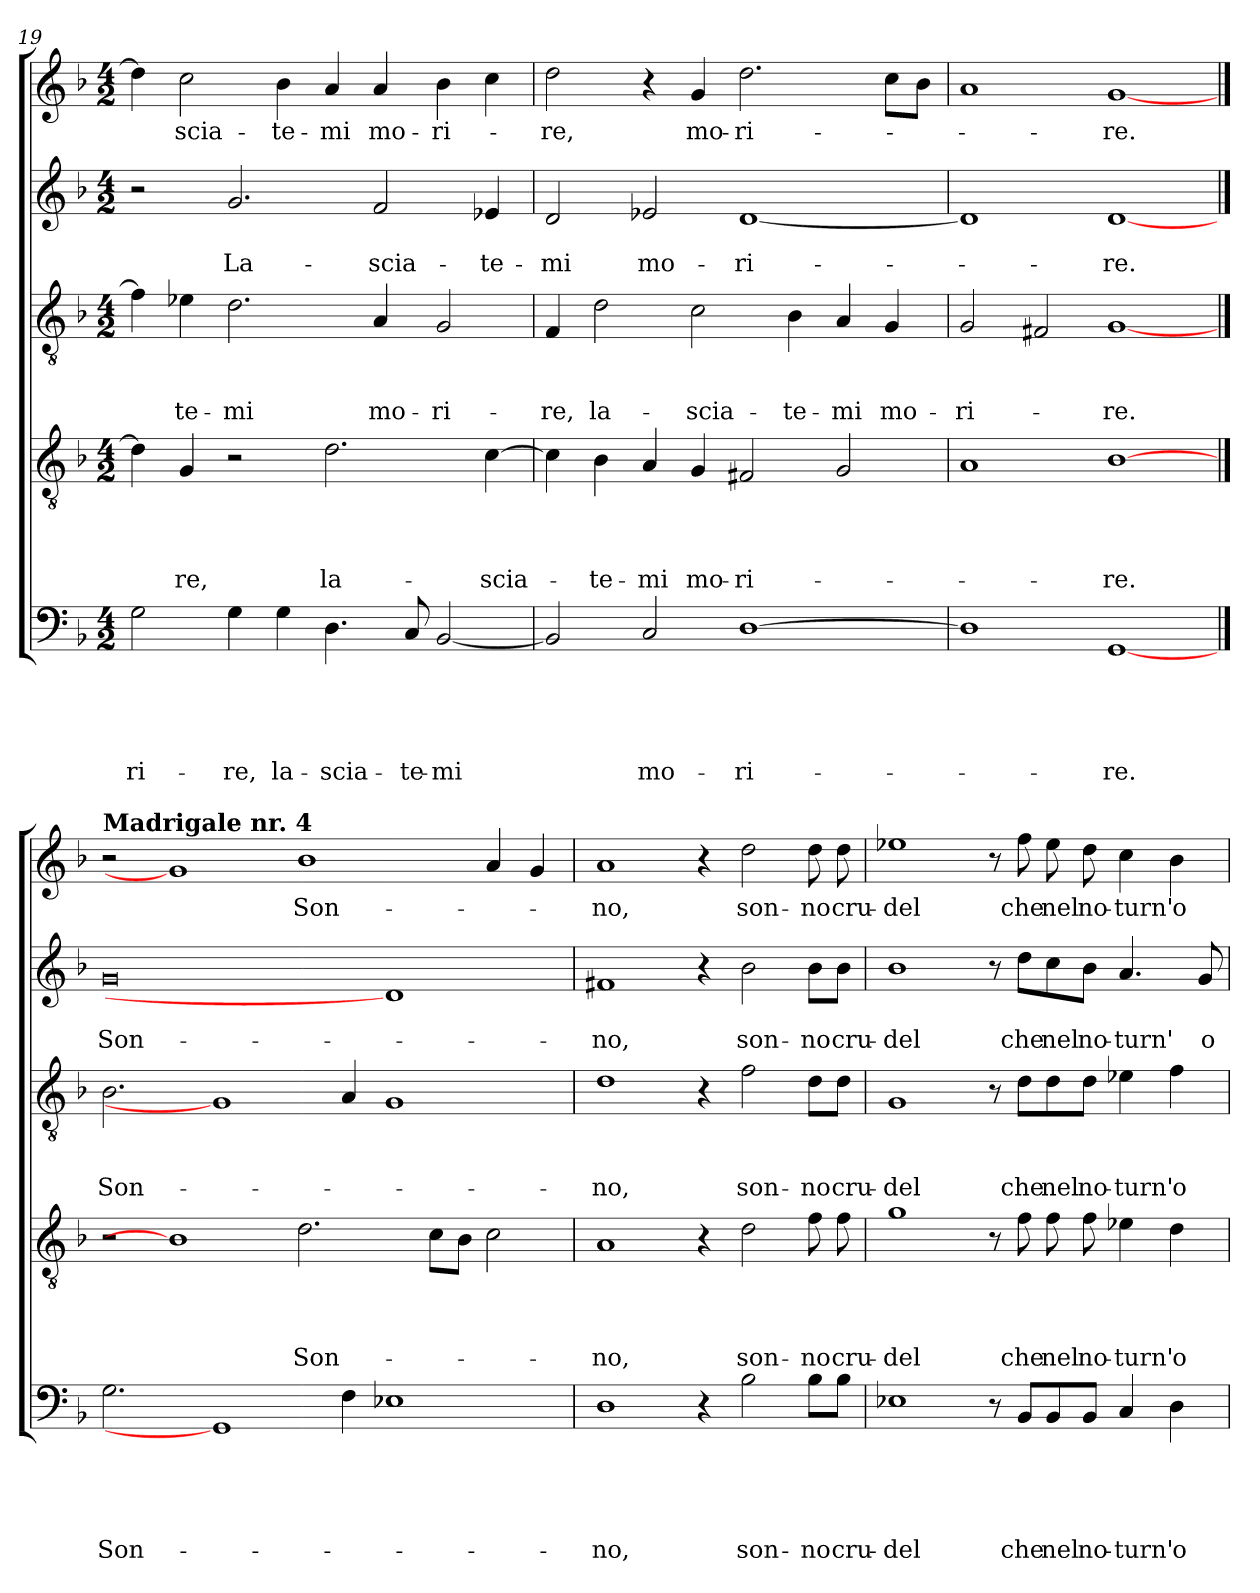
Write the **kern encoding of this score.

**kern	**text	**text	**text	**text	**text	**kern	**text	**text	**text	**text	**kern	**text	**text	**text	**kern	**text	**text	**kern	**text
*part5	*part5	*part5	*part5	*part5	*part5	*part4	*part4	*part4	*part4	*part4	*part3	*part3	*part3	*part3	*part2	*part2	*part2	*part1	*part1
*staff5	*staff5	*staff5	*staff5	*staff5	*staff5	*staff4	*staff4	*staff4	*staff4	*staff4	*staff3	*staff3	*staff3	*staff3	*staff2	*staff2	*staff2	*staff1	*staff1
*clefF4	*	*	*	*	*	*clefGv2	*	*	*	*	*clefGv2	*	*	*	*clefG2	*	*	*clefG2	*
*k[b-]	*	*	*	*	*	*k[b-]	*	*	*	*	*k[b-]	*	*	*	*k[b-]	*	*	*k[b-]	*
*d:	*	*	*	*	*	*d:	*	*	*	*	*d:	*	*	*	*d:	*	*	*d:	*
*M4/2	*	*	*	*	*	*M4/2	*	*	*	*	*M4/2	*	*	*	*M4/2	*	*	*M4/2	*
=19	=19	=19	=19	=19	=19	=19	=19	=19	=19	=19	=19	=19	=19	=19	=19	=19	=19	=19	=19
!	!	!	!	!	!LO:LY:b	!	!	!	!	!	!	!	!	!	!	!	!	!	!
2G\	.	.	.	.	-ri-	4d\]	.	.	.	.	4f\]	.	.	.	2r	.	.	4dd\]	.
!	!	!	!	!	!	!	!	!	!	!LO:LY:b	!	!	!	!LO:LY:b	!	!	!	!	!LO:LY:b
.	.	.	.	.	.	4G/	.	.	.	-re,	4e-X\	.	.	-te-	.	.	.	2cc\	-scia-
!	!	!	!	!	!LO:LY:b	!	!	!	!	!	!	!	!	!LO:LY:b	!	!	!LO:LY:b	!	!
4G\	.	.	.	.	-re,	2r	.	.	.	.	2.d\	.	.	-mi	2.g/	.	La-	.	.
!	!	!	!	!	!LO:LY:b	!	!	!	!	!	!	!	!	!	!	!	!	!	!LO:LY:b
4G\	.	.	.	.	la-	.	.	.	.	.	.	.	.	.	.	.	.	4b-\	-te-
!	!	!	!	!	!LO:LY:b	!	!	!	!	!LO:LY:b	!	!	!	!	!	!	!	!	!LO:LY:b
4.D\	.	.	.	.	-scia-	2.d\	.	.	.	la-	.	.	.	.	.	.	.	4a/	-mi
!	!	!	!	!	!	!	!	!	!	!	!	!	!	!LO:LY:b	!	!	!LO:LY:b	!	!LO:LY:b
.	.	.	.	.	.	.	.	.	.	.	4A/	.	.	mo-	2f/	.	-scia-	4a/	mo-
!	!	!	!	!	!LO:LY:b	!	!	!	!	!	!	!	!	!	!	!	!	!	!
8C/	.	.	.	.	-te-	.	.	.	.	.	.	.	.	.	.	.	.	.	.
!	!	!	!	!	!LO:LY:b	!	!	!	!	!	!	!	!	!LO:LY:b	!	!	!	!	!LO:LY:b
[2BB-/	.	.	.	.	-mi	.	.	.	.	.	2G/	.	.	-ri-	.	.	.	4b-\	-ri-
!	!	!	!	!	!	!	!	!	!	!LO:LY:b	!	!	!	!	!	!	!LO:LY:b	!	!
.	.	.	.	.	.	[4c\	.	.	.	-scia-	.	.	.	.	4e-X/	.	-te-	4cc\	.
=20	=20	=20	=20	=20	=20	=20	=20	=20	=20	=20	=20	=20	=20	=20	=20	=20	=20	=20	=20
!	!	!	!	!	!	!	!	!	!	!	!	!	!	!LO:LY:b	!	!	!LO:LY:b	!	!LO:LY:b
2BB-/]	.	.	.	.	.	4c\]	.	.	.	.	4F/	.	.	-re,	2d/	.	-mi	2dd\	-re,
!	!	!	!	!	!	!	!	!	!	!LO:LY:b	!	!	!	!LO:LY:b	!	!	!	!	!
.	.	.	.	.	.	4B-\	.	.	.	-te-	2d\	.	.	la-	.	.	.	.	.
!	!	!	!	!	!LO:LY:b	!	!	!	!	!LO:LY:b	!	!	!	!	!	!	!LO:LY:b	!	!
2C/	.	.	.	.	mo-	4A/	.	.	.	-mi	.	.	.	.	2e-X/	.	mo-	4r	.
!	!	!	!	!	!	!	!	!	!	!LO:LY:b	!	!	!	!LO:LY:b	!	!	!	!	!LO:LY:b
.	.	.	.	.	.	4G/	.	.	.	mo-	2c\	.	.	-scia-	.	.	.	4g/	mo-
!	!	!	!	!	!LO:LY:b	!	!	!	!	!LO:LY:b	!	!	!	!	!	!	!LO:LY:b	!	!LO:LY:b
[1D	.	.	.	.	-ri-	2F#X/	.	.	.	-ri-	.	.	.	.	[1d	.	-ri-	2.dd\	-ri-
!	!	!	!	!	!	!	!	!	!	!	!	!	!	!LO:LY:b	!	!	!	!	!
.	.	.	.	.	.	.	.	.	.	.	4B-\	.	.	-te-	.	.	.	.	.
!	!	!	!	!	!	!	!	!	!	!	!	!	!	!LO:LY:b	!	!	!	!	!
.	.	.	.	.	.	2G/	.	.	.	.	4A/	.	.	-mi	.	.	.	.	.
!	!	!	!	!	!	!	!	!	!	!	!	!	!	!LO:LY:b	!	!	!	!	!
.	.	.	.	.	.	.	.	.	.	.	4G/	.	.	mo-	.	.	.	8cc\L	.
.	.	.	.	.	.	.	.	.	.	.	.	.	.	.	.	.	.	8b-\J	.
=20X1	=20X1	=20X1	=20X1	=20X1	=20X1	=20X1	=20X1	=20X1	=20X1	=20X1	=20X1	=20X1	=20X1	=20X1	=20X1	=20X1	=20X1	=20X1	=20X1
!	!	!	!	!	!	!	!	!	!	!	!	!	!	!LO:LY:b	!	!	!	!	!
1D]	.	.	.	.	.	1A	.	.	.	.	2G/	.	.	-ri-	1d]	.	.	1a	.
.	.	.	.	.	.	.	.	.	.	.	2F#X/	.	.	.	.	.	.	.	.
!	!	!	!	!	!LO:LY:b	!	!	!	!	!LO:LY:b	!	!	!	!LO:LY:b	!	!	!LO:LY:b	!	!LO:LY:b
[1GG	.	.	.	.	-re.	[1B-	.	.	.	-re.	[1G	.	.	-re.	[1d	.	-re.	[1g	-re.
!!LO:LB:g=z
==20X2	==20X2	==20X2	==20X2	==20X2	==20X2	==20X2	==20X2	==20X2	==20X2	==20X2	==20X2	==20X2	==20X2	==20X2	==20X2	==20X2	==20X2	==20X2	==20X2
!	!	!	!	!	!	!	!	!	!	!	!	!	!	!	!	!	!	!LO:TX:a:B:t=Madrigale nr. 4	!
!	!	!	!	!	!LO:LY:b	!	!	!	!	!	!	!	!	!LO:LY:b	!	!	!LO:LY:b	!	!
2.G\	.	.	.	.	Son-	2r	.	.	.	.	2.B-\	.	.	Son-	0g	.	Son-	2r	.
.	.	.	.	.	.	1B-]	.	.	.	.	.	.	.	.	.	.	.	1g]	.
1GG]	.	.	.	.	.	.	.	.	.	.	1G]	.	.	.	.	.	.	.	.
!	!	!	!	!	!	!	!	!	!	!LO:LY:b	!	!	!	!	!	!	!	!	!LO:LY:b
.	.	.	.	.	.	2.d\	.	.	.	Son-	.	.	.	.	.	.	.	1b-	Son-
4F\	.	.	.	.	.	.	.	.	.	.	4A/	.	.	.	.	.	.	.	.
1E-X	.	.	.	.	.	.	.	.	.	.	1G	.	.	.	1d]	.	.	.	.
.	.	.	.	.	.	8c\L	.	.	.	.	.	.	.	.	.	.	.	.	.
.	.	.	.	.	.	8B-\J	.	.	.	.	.	.	.	.	.	.	.	.	.
.	.	.	.	.	.	2c\	.	.	.	.	.	.	.	.	.	.	.	4a/	.
.	.	.	.	.	.	.	.	.	.	.	.	.	.	.	.	.	.	4g/	.
=21	=21	=21	=21	=21	=21	=21	=21	=21	=21	=21	=21	=21	=21	=21	=21	=21	=21	=21	=21
!	!	!	!	!	!LO:LY:b	!	!	!	!	!LO:LY:b	!	!	!	!LO:LY:b	!	!	!LO:LY:b	!	!LO:LY:b
1D	.	.	.	.	-no,	1A	.	.	.	-no,	1d	.	.	-no,	1f#X	.	-no,	1a	-no,
4r	.	.	.	.	.	4r	.	.	.	.	4r	.	.	.	4r	.	.	4r	.
!	!	!	!	!	!LO:LY:b	!	!	!	!	!LO:LY:b	!	!	!	!LO:LY:b	!	!	!LO:LY:b	!	!LO:LY:b
2B-\	.	.	.	.	son-	2d\	.	.	.	son-	2f\	.	.	son-	2b-\	.	son-	2dd\	son-
!	!	!	!	!	!LO:LY:b	!	!	!	!	!LO:LY:b	!	!	!	!LO:LY:b	!	!	!LO:LY:b	!	!LO:LY:b
8B-\L	.	.	.	.	-no	8f\	.	.	.	-no	8d\L	.	.	-no	8b-\L	.	-no	8dd\	-no
!	!	!	!	!	!LO:LY:b	!	!	!	!	!LO:LY:b	!	!	!	!LO:LY:b	!	!	!LO:LY:b	!	!LO:LY:b
8B-\J	.	.	.	.	cru-	8f\	.	.	.	cru-	8d\J	.	.	cru-	8b-\J	.	cru-	8dd\	cru-
=22	=22	=22	=22	=22	=22	=22	=22	=22	=22	=22	=22	=22	=22	=22	=22	=22	=22	=22	=22
!	!	!	!	!	!LO:LY:b	!	!	!	!	!LO:LY:b	!	!	!	!LO:LY:b	!	!	!LO:LY:b	!	!LO:LY:b
1E-X	.	.	.	.	-del	1g	.	.	.	-del	1G	.	.	-del	1b-	.	-del	1ee-X	-del
8r	.	.	.	.	.	8r	.	.	.	.	8r	.	.	.	8r	.	.	8r	.
!	!	!	!	!	!LO:LY:b	!	!	!	!	!LO:LY:b	!	!	!	!LO:LY:b	!	!	!LO:LY:b	!	!LO:LY:b
8BB-/L	.	.	.	.	che	8f\	.	.	.	che	8d\L	.	.	che	8dd\L	.	che	8ff\	che
!	!	!	!	!	!LO:LY:b	!	!	!	!	!LO:LY:b	!	!	!	!LO:LY:b	!	!	!LO:LY:b	!	!LO:LY:b
8BB-/	.	.	.	.	nel	8f\	.	.	.	nel	8d\	.	.	nel	8cc\	.	nel	8ee-\	nel
!	!	!	!	!	!LO:LY:b	!	!	!	!	!LO:LY:b	!	!	!	!LO:LY:b	!	!	!LO:LY:b	!	!LO:LY:b
8BB-/J	.	.	.	.	no-	8f\	.	.	.	no-	8d\J	.	.	no-	8b-\J	.	no-	8dd\	no-
!	!	!	!	!	!LO:LY:b	!	!	!	!	!LO:LY:b	!	!	!	!LO:LY:b	!	!	!LO:LY:b	!	!LO:LY:b
4C/	.	.	.	.	-turn'	4e-X\	.	.	.	-turn'	4e-X\	.	.	-turn'	4.a/	.	-turn'	4cc\	-turn'
!	!	!	!	!	!LO:LY:b	!	!	!	!	!LO:LY:b	!	!	!	!LO:LY:b	!	!	!	!	!LO:LY:b
4D\	.	.	.	.	o-	4d\	.	.	.	o-	4f\	.	.	o-	.	.	.	4b-\	o-
!	!	!	!	!	!	!	!	!	!	!	!	!	!	!	!	!	!LO:LY:b	!	!
.	.	.	.	.	.	.	.	.	.	.	.	.	.	.	8g/	.	o-	.	.
=	=	=	=	=	=	=	=	=	=	=	=	=	=	=	=	=	=	=	=
*-	*-	*-	*-	*-	*-	*-	*-	*-	*-	*-	*-	*-	*-	*-	*-	*-	*-	*-	*-
